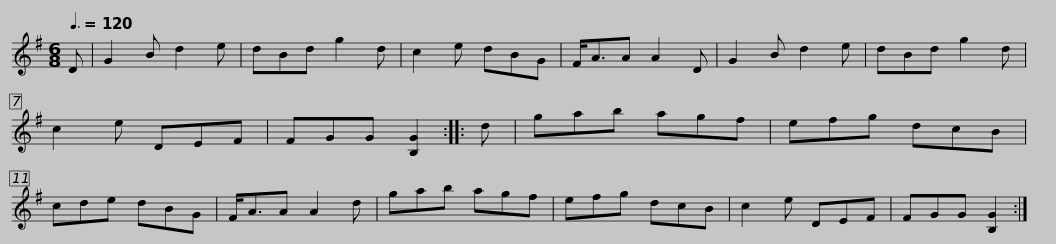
X:1
L:1/8
Q:3/8=120
M:6/8
I:linebreak $
K:G
V:1 treble
V:1
 D | G2 B d2 e | dBd g2 d | c2 e dBG | F<AA A2 D | %5
 G2 B d2 e | dBd g2 d | c2 e DEF | FGG [B,G]2 :: d |$ %10
 gab agf | efg dcB | cde dBG | F<AA A2 d | gab agf | %15
 efg dcB | c2 e DEF |$ FGG [B,G]2 :| %18
